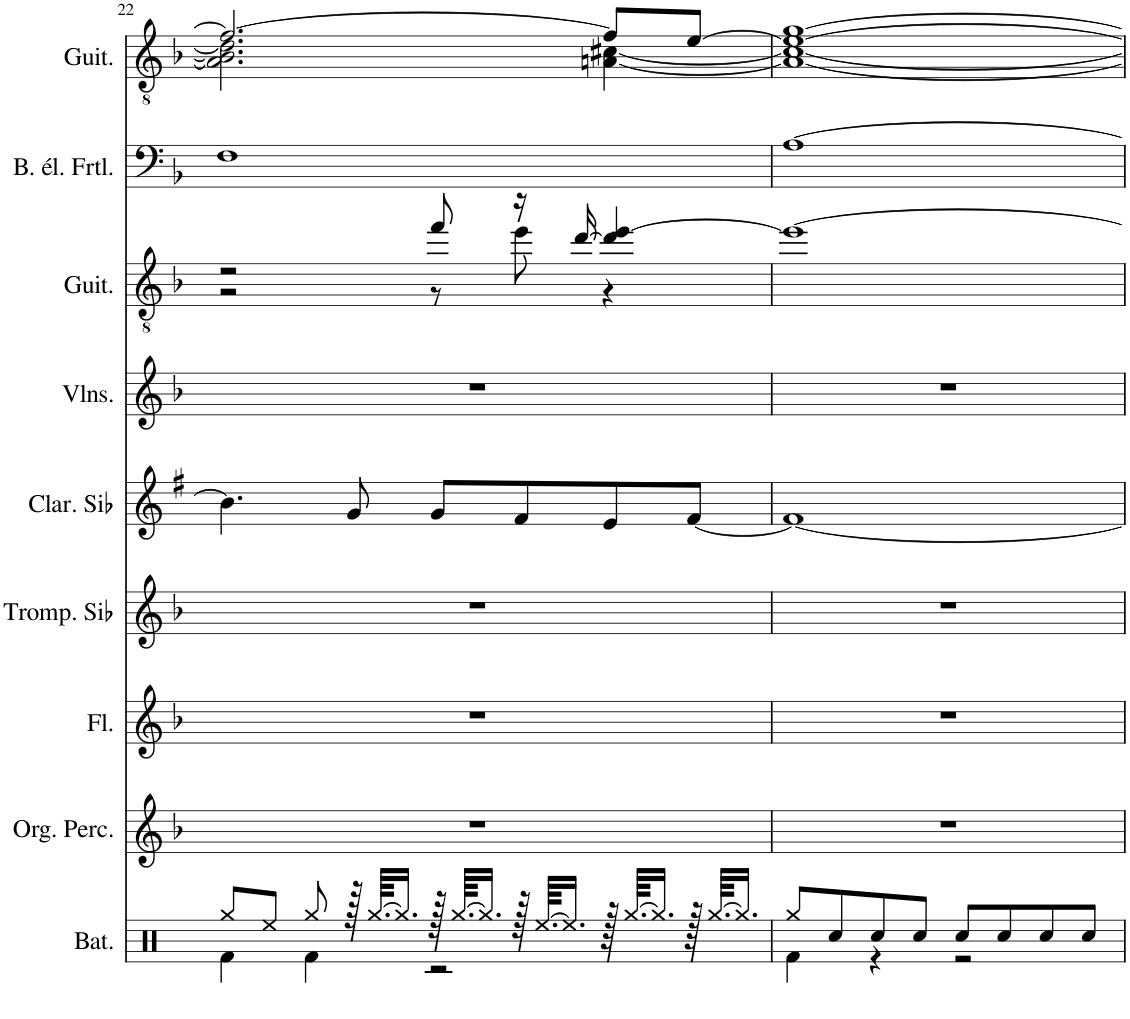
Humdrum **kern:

**kern	**kern	**kern	**kern	**kern	**kern	**kern	**kern	**kern
*part9	*part8	*part7	*part6	*part5	*part4	*part3	*part2	*part1
*staff9	*staff8	*staff7	*staff6	*staff5	*staff4	*staff3	*staff2	*staff1
*I"Batterie, Drums	*I"Orgue percussif, Percussive Organ	*I"Flûte, Flute	*I"Trompette en Sib, Trumpet	*I"Clarinette en Sib	*I"Violons, String Ensemble 1	*I"Guitare acoustique, Electric Guitar (jazz)	*I"Basse électrique fretless, Fretless Bass	*I"Guitare classique, Acoustic Guitar (nylon)
*I'Bat.	*I'Org. Perc.	*I'Fl.	*I'Tromp. Sib	*I'Clar. Sib	*I'Vlns.	*I'Guit.	*I'B. él. Frtl.	*I'Guit.
!!LO:PB:g=z
*clefX	*clefG2	*clefG2	*clefG2	*clefG2	*clefG2	*clefGv2	*clefF4	*clefGv2
*	*	*	*Trd1c2	*Trd1c2	*	*	*Trd7c12	*
*k[]	*k[b-]	*k[b-]	*k[b-]	*k[f#]	*k[b-]	*k[b-]	*k[b-]	*k[b-]
*M4/4	*M4/4	*M4/4	*M4/4	*M4/4	*M4/4	*M4/4	*M4/4	*M4/4
=22	=22	=22	=22	=22	=22	=22	=22	=22
*^	*	*	*	*	*	*^	*	*^
8Rgg/L	4Rf\	1r	1r	1r	4.b-\]	1r	2r	2r	1F	2.f/_	2.A-\] 2.B\] 2.d\]
8Ree/J	.	.	.	.	.	.	.	.	.	.	.
8Rgg/	4Rf\	.	.	.	.	.	.	.	.	.	.
128r	.	.	.	.	8g/	.	.	.	.	.	.
[64.Rgg/KKLL	.	.	.	.	.	.	.	.	.	.	.
16.Rgg/JJ]	.	.	.	.	.	.	.	.	.	.	.
128r	2r	.	.	.	8g/L	.	8ff/	8r	.	.	.
[64.Rgg/KKLL	.	.	.	.	.	.	.	.	.	.	.
16.Rgg/JJ]	.	.	.	.	.	.	.	.	.	.	.
128r	.	.	.	.	8f#/	.	16r	8ee\	.	.	.
[64.Ree/KKLL	.	.	.	.	.	.	.	.	.	.	.
16.Ree/JJ]	.	.	.	.	.	.	.	.	.	.	.
.	.	.	.	.	.	.	[16dd/	.	.	.	.
128r	.	.	.	.	8e/	.	4dd/] [4ee/	4r	.	8f/L]	[4An\ [4c#X\
[64.Rgg/KKLL	.	.	.	.	.	.	.	.	.	.	.
16.Rgg/JJ]	.	.	.	.	.	.	.	.	.	.	.
128r	.	.	.	.	[8f#/J	.	.	.	.	[8e/J	.
[64.Rgg/KKLL	.	.	.	.	.	.	.	.	.	.	.
16.Rgg/JJ]	.	.	.	.	.	.	.	.	.	.	.
*	*	*	*	*	*	*	*v	*v	*	*	*
=23	=23	=23	=23	=23	=23	=23	=23	=23	=23	=23
8Rgg/L	4Rf\	1r	1r	1r	1f#_	1r	1ee_	[1A	1e_ [1g	1A_ 1c#_
8Rcc/	.	.	.	.	.	.	.	.	.	.
8Rcc/	4r	.	.	.	.	.	.	.	.	.
8Rcc/J	.	.	.	.	.	.	.	.	.	.
8Rcc/L	2r	.	.	.	.	.	.	.	.	.
8Rcc/	.	.	.	.	.	.	.	.	.	.
8Rcc/	.	.	.	.	.	.	.	.	.	.
8Rcc/J	.	.	.	.	.	.	.	.	.	.
*v	*v	*	*	*	*	*	*	*	*v	*v
=	=	=	=	=	=	=	=	=
*-	*-	*-	*-	*-	*-	*-	*-	*-
